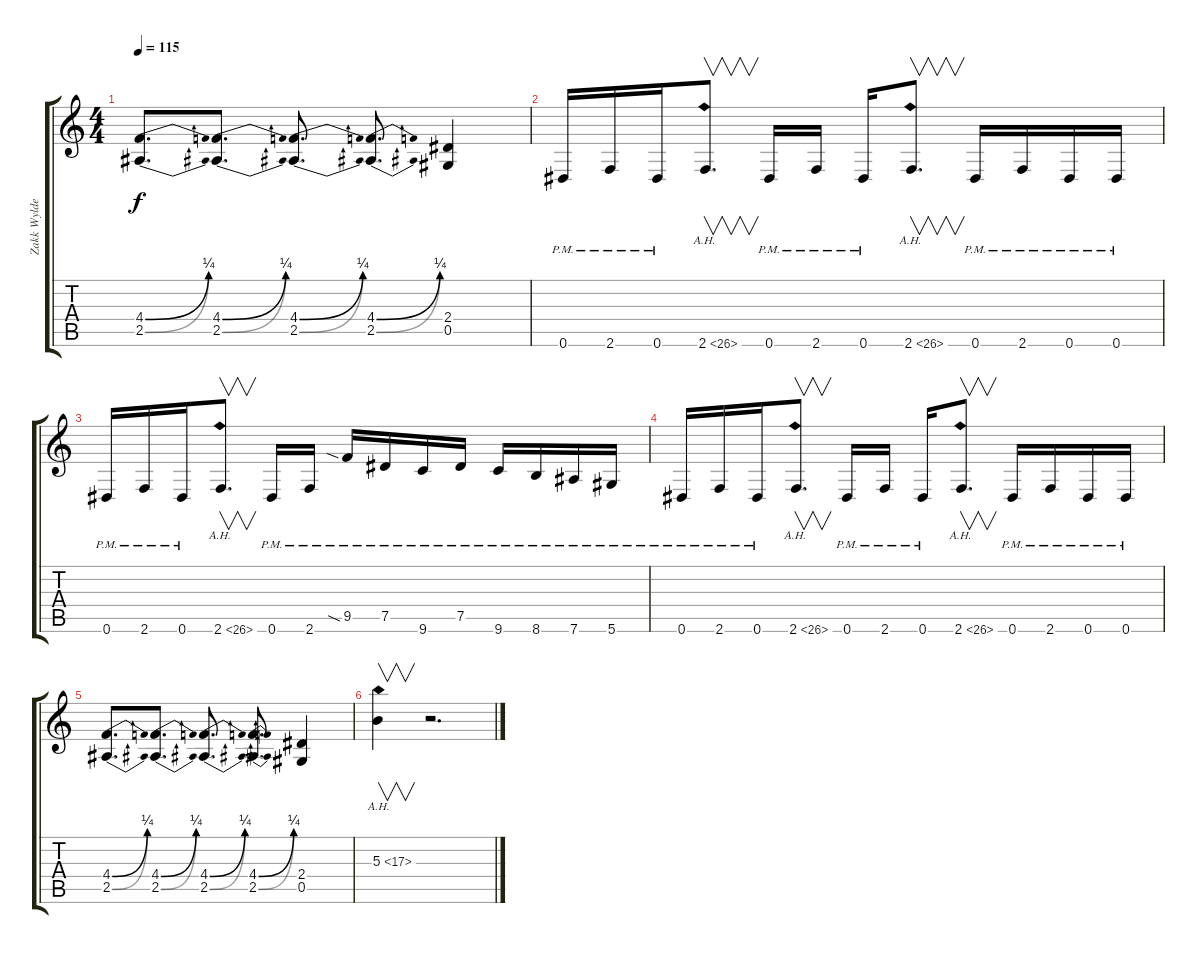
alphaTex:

\track ("Zakk Wylde" "Zakk Wylde") {instrument distortionguitar}
\staff {score tabs}
\tuning (Eb4 Bb3 Gb3 Db3 Ab2 Eb2) {hide}
\ts (4 4)
\tempo 115
\clef g2
\ks c
(4.4{be (bend 0 0 60 1)} 2.5{be (bend 0 0 60 1)}).8{d dy f} (4.4{be (bend 0 0 60 1)} 2.5{be (bend 0 0 60 1)}).8{d} (4.4{be (bend 0 0 60 1)} 2.5{be (bend 0 0 60 1)}).8{d} (4.4{be (bend 0 0 60 1)} 2.5{be (bend 0 0 60 1)}).8{d} (2.4 0.5).4 |
0.6{pm}.16 2.6{pm}.16 0.6{pm}.16 2.6{ah 24}.8{v d} 0.6{pm}.16 2.6{pm}.16 0.6{pm}.16 2.6{ah 24}.8{v d} 0.6{pm}.16 2.6{pm}.16 0.6{pm}.16 0.6{pm}.16 |
0.6{pm}.16 2.6{pm}.16 0.6{pm}.16 2.6{ah 24}.8{v d} 0.6{pm}.16 2.6{pm}.16 9.5{sia pm}.16 7.5{pm}.16 9.6{pm}.16 7.5{pm}.16 9.6{pm}.16 8.6{pm}.16 7.6{pm}.16 5.6{pm}.16 |
0.6{pm}.16 2.6{pm}.16 0.6{pm}.16 2.6{ah 24}.8{v d} 0.6{pm}.16 2.6{pm}.16 0.6{pm}.16 2.6{ah 24}.8{v d} 0.6{pm}.16 2.6{pm}.16 0.6{pm}.16 0.6{pm}.16 |
(4.4{be (bend 0 0 60 1)} 2.5{be (bend 0 0 60 1)}).8{d} (4.4{be (bend 0 0 60 1)} 2.5{be (bend 0 0 60 1)}).8{d} (4.4{be (bend 0 0 60 1)} 2.5{be (bend 0 0 60 1)}).8{d} (4.4{be (bend 0 0 60 1)} 2.5{be (bend 0 0 60 1)}).8{d} (2.4 0.5).4 |
5.3{ah 12}.4{v volume 12 instrument distortionguitar} r.2{d}
